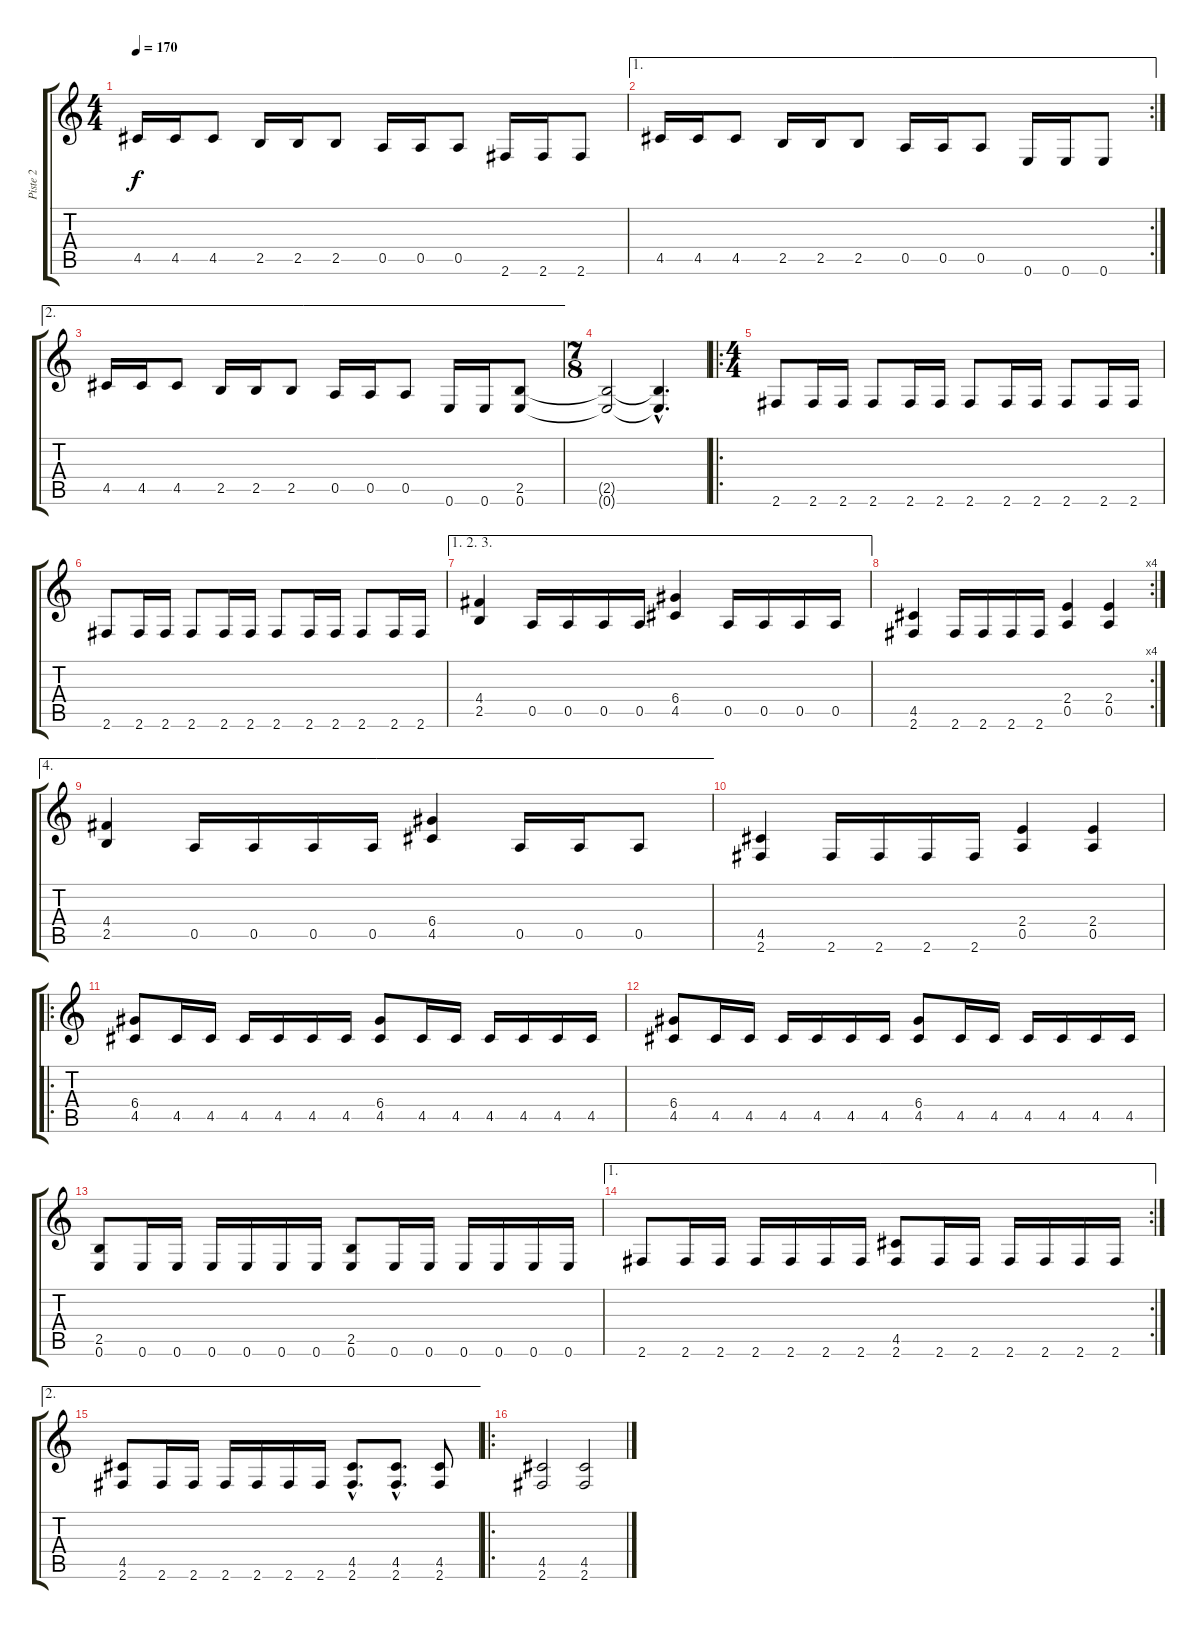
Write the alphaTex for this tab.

\track ("Piste 2" "Piste 2") {instrument distortionguitar}
\staff {score tabs}
\tuning (E4 B3 G3 D3 A2 E2) {hide}
\ts (4 4)
\tempo 170
\clef g2
\ks c
4.5.16{dy f} 4.5.16 4.5.8 2.5.16 2.5.16 2.5.8 0.5.16 0.5.16 0.5.8 2.6.16 2.6.16 2.6.8 |
\ae 1
\rc 2
4.5.16 4.5.16 4.5.8 2.5.16 2.5.16 2.5.8 0.5.16 0.5.16 0.5.8 0.6.16 0.6.16 0.6.8 |
\ae 2
4.5.16 4.5.16 4.5.8 2.5.16 2.5.16 2.5.8 0.5.16 0.5.16 0.5.8 0.6.16 0.6.16 (2.5 0.6).8 |
\ts (7 8)
(2.5{t} 0.6{t}).2 (2.5{hac t} 0.6{hac t}).4{d} |
\ro
\ts (4 4)
2.6.8 2.6.16 2.6.16 2.6.8 2.6.16 2.6.16 2.6.8 2.6.16 2.6.16 2.6.8 2.6.16 2.6.16 |
2.6.8 2.6.16 2.6.16 2.6.8 2.6.16 2.6.16 2.6.8 2.6.16 2.6.16 2.6.8 2.6.16 2.6.16 |
\ae (1 2 3)
(4.4 2.5).4 0.5.16 0.5.16 0.5.16 0.5.16 (6.4 4.5).4 0.5.16 0.5.16 0.5.16 0.5.16 |
\rc 4
(4.5 2.6).4 2.6.16 2.6.16 2.6.16 2.6.16 (2.4 0.5).4 (2.4 0.5).4 |
\ae 4
(4.4 2.5).4 0.5.16 0.5.16 0.5.16 0.5.16 (6.4 4.5).4 0.5.16 0.5.16 0.5.8 |
(4.5 2.6).4 2.6.16 2.6.16 2.6.16 2.6.16 (2.4 0.5).4 (2.4 0.5).4 |
\ro
(6.4 4.5).8 4.5.16 4.5.16 4.5.16 4.5.16 4.5.16 4.5.16 (6.4 4.5).8 4.5.16 4.5.16 4.5.16 4.5.16 4.5.16 4.5.16 |
(6.4 4.5).8 4.5.16 4.5.16 4.5.16 4.5.16 4.5.16 4.5.16 (6.4 4.5).8 4.5.16 4.5.16 4.5.16 4.5.16 4.5.16 4.5.16 |
(2.5 0.6).8 0.6.16 0.6.16 0.6.16 0.6.16 0.6.16 0.6.16 (2.5 0.6).8 0.6.16 0.6.16 0.6.16 0.6.16 0.6.16 0.6.16 |
\ae 1
\rc 2
2.6.8 2.6.16 2.6.16 2.6.16 2.6.16 2.6.16 2.6.16 (4.5 2.6).8 2.6.16 2.6.16 2.6.16 2.6.16 2.6.16 2.6.16 |
\ae 2
(4.5 2.6).8 2.6.16 2.6.16 2.6.16 2.6.16 2.6.16 2.6.16 (4.5{hac} 2.6{hac}).8{d} (4.5{hac} 2.6{hac}).8{d} (4.5 2.6).8 |
\ro
(4.5 2.6).2 (4.5 2.6).2
